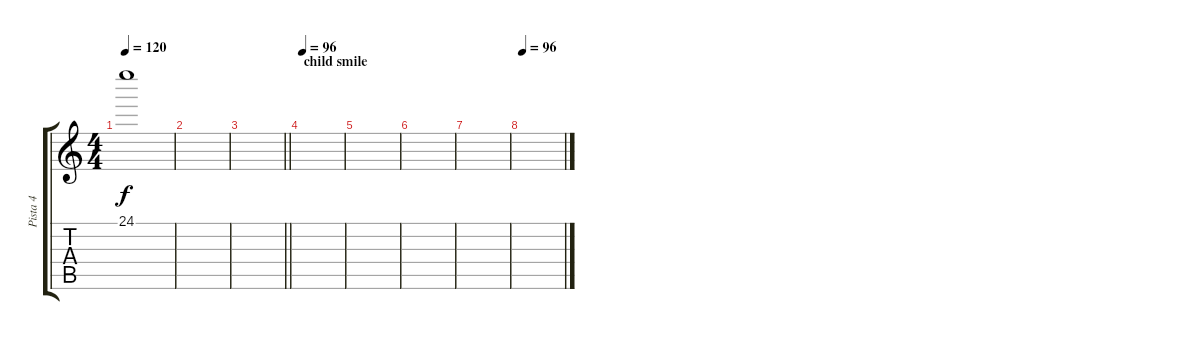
\track ("Pista 4" "Pista 4") {instrument overdrivenguitar}
\staff {score tabs}
\tuning (E4 B3 G3 D3 A2 E2) {hide}
\ts (4 4)
\tempo 120
\clef g2
\ks c
24.1{t}.1{dy f} |
|
\barLineRight lightlight
|
\section ("" "child smile")
\tempo 96
|
|
|
|
\tempo 96
